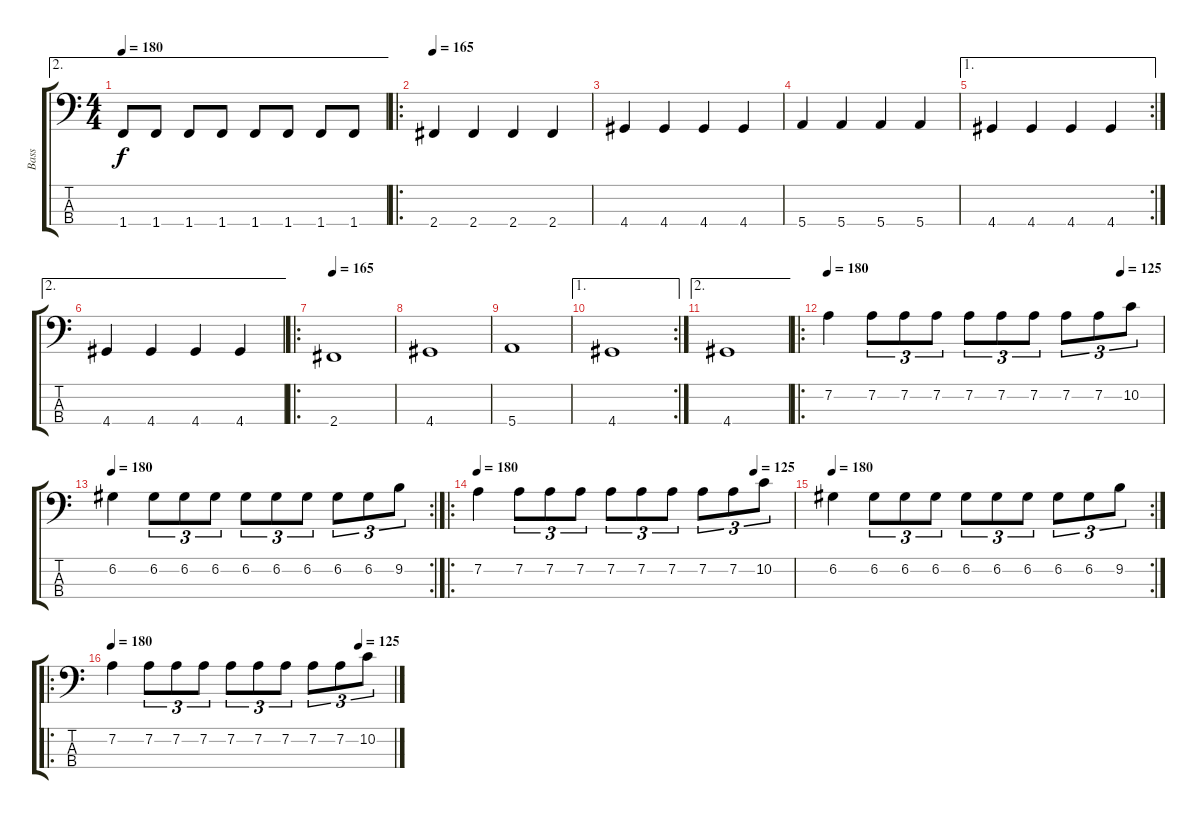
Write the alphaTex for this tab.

\track ("Bass" "Bass") {instrument electricbassfinger}
\staff {score tabs}
\tuning (G2 D2 A1 E1) {hide}
\ae 2
\ts (4 4)
\tempo 180
\clef f4
\ks c
1.4.8{dy f} 1.4.8 1.4.8 1.4.8 1.4.8 1.4.8 1.4.8 1.4.8 |
\ro
\tempo 165
2.4.4 2.4.4 2.4.4 2.4.4 |
4.4.4 4.4.4 4.4.4 4.4.4 |
5.4.4 5.4.4 5.4.4 5.4.4 |
\ae 1
\rc 2
4.4.4 4.4.4 4.4.4 4.4.4 |
\ae 2
4.4.4 4.4.4 4.4.4 4.4.4 |
\ro
\tempo 165
2.4.1 |
4.4.1 |
5.4.1 |
\ae 1
\rc 2
4.4.1 |
\ae 2
4.4.1 |
\ro
\tempo 180
\tempo (125 0.875)
7.2.4 7.2.8{tu (3 2)} 7.2.8{tu (3 2)} 7.2.8{tu (3 2)} 7.2.8{tu (3 2)} 7.2.8{tu (3 2)} 7.2.8{tu (3 2)} 7.2.8{tu (3 2)} 7.2.8{tu (3 2)} 10.2.8{tu (3 2)} |
\rc 2
\tempo 180
6.2.4 6.2.8{tu (3 2)} 6.2.8{tu (3 2)} 6.2.8{tu (3 2)} 6.2.8{tu (3 2)} 6.2.8{tu (3 2)} 6.2.8{tu (3 2)} 6.2.8{tu (3 2)} 6.2.8{tu (3 2)} 9.2.8{tu (3 2)} |
\ro
\tempo 180
\tempo (125 0.875)
7.2.4 7.2.8{tu (3 2)} 7.2.8{tu (3 2)} 7.2.8{tu (3 2)} 7.2.8{tu (3 2)} 7.2.8{tu (3 2)} 7.2.8{tu (3 2)} 7.2.8{tu (3 2)} 7.2.8{tu (3 2)} 10.2.8{tu (3 2)} |
\rc 2
\tempo 180
6.2.4 6.2.8{tu (3 2)} 6.2.8{tu (3 2)} 6.2.8{tu (3 2)} 6.2.8{tu (3 2)} 6.2.8{tu (3 2)} 6.2.8{tu (3 2)} 6.2.8{tu (3 2)} 6.2.8{tu (3 2)} 9.2.8{tu (3 2)} |
\ro
\tempo 180
\tempo (125 0.875)
7.2.4 7.2.8{tu (3 2)} 7.2.8{tu (3 2)} 7.2.8{tu (3 2)} 7.2.8{tu (3 2)} 7.2.8{tu (3 2)} 7.2.8{tu (3 2)} 7.2.8{tu (3 2)} 7.2.8{tu (3 2)} 10.2.8{tu (3 2)}
